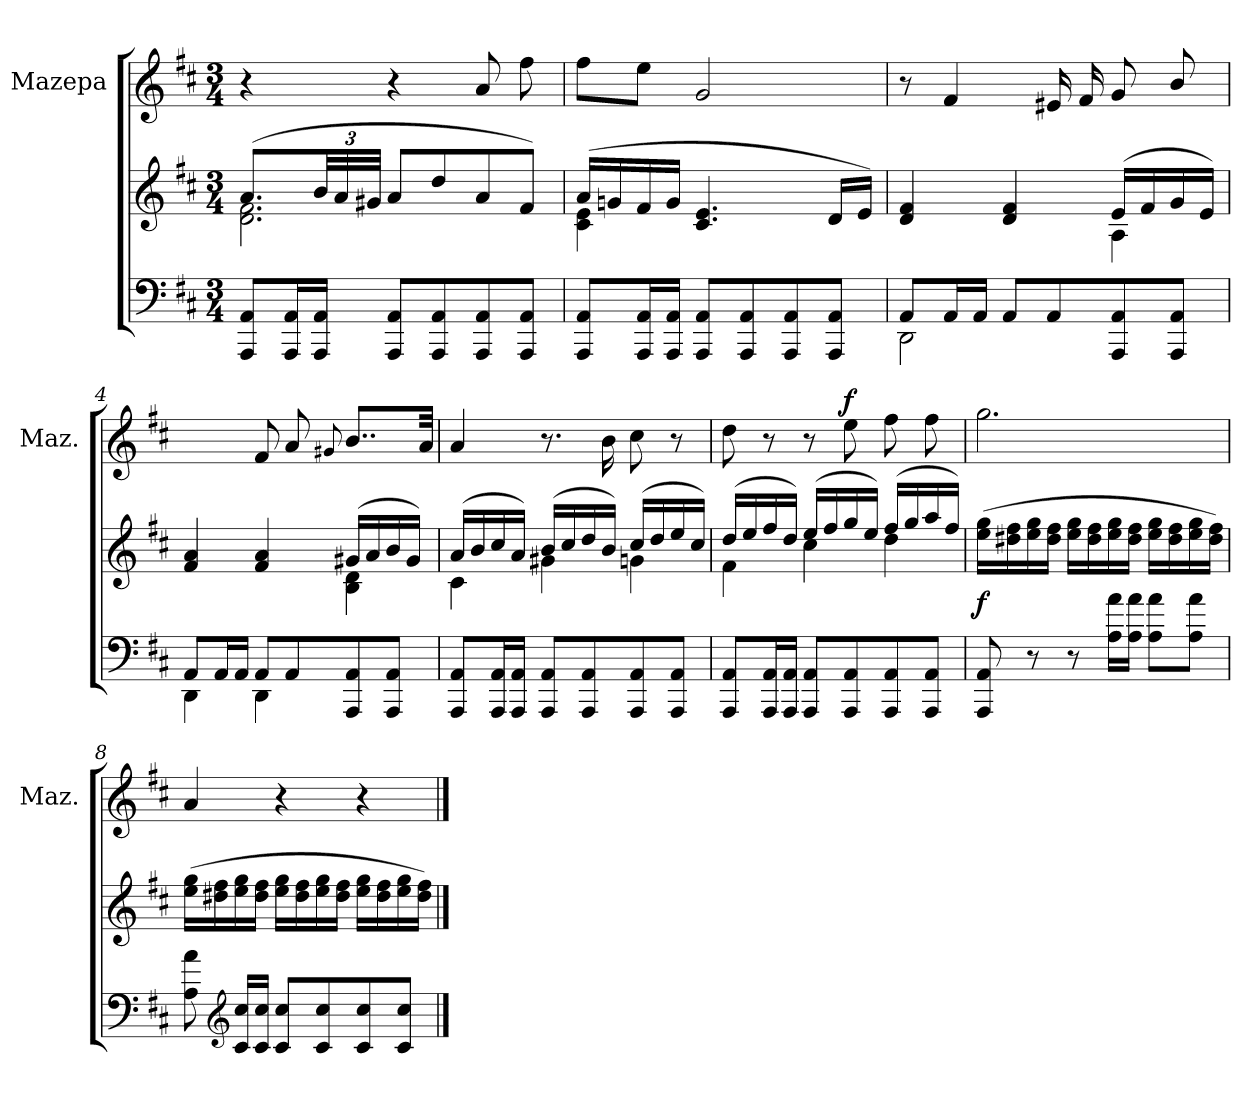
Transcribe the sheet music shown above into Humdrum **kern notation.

**kern	**kern	**dynam	**kern	**dynam
*part2	*part2	*part2	*part1	*part1
*staff3	*staff2	*staff2/3	*staff1	*staff1
*	*	*	*I"Mazepa	*
*	*	*	*I'Maz.	*
*clefF4	*clefG2	*	*clefG2	*
*k[f#c#]	*k[f#c#]	*	*k[f#c#]	*
*D:	*D:	*	*D:	*
*M3/4	*M3/4	*	*M3/4	*
=1	=1	=1	=1	=1
*	*^	*	*	*
8AA/ 8AAA/L	(>8.a/L	2.f#\ 2.d\	.	4r	.
16AA/ 16AAA/L	.	.	.	.	.
16AA/ 16AAA/JJ	48b/LL	.	.	.	.
.	48a/	.	.	.	.
.	48g#X/JJJ	.	.	.	.
8AA/ 8AAA/L	8a/L	.	.	4r	.
8AA/ 8AAA/	8dd/	.	.	.	.
8AA/ 8AAA/	8a/	.	.	8a	.
8AA/ 8AAA/J	8f#/J)	.	.	8ff#\	.
=2	=2	=2	=2	=2	=2
8AA/ 8AAA/L	(>16a/LL	4e\ 4c#\	.	8ff#\L	.
.	16gn/	.	.	.	.
16AA/ 16AAA/L	16f#/	.	.	8ee\J	.
16AA/ 16AAA/JJ	16g/JJ	.	.	.	.
8AA/ 8AAA/L	4.e/ 4.c#/	2ryy	.	2g/	.
8AA/ 8AAA/	.	.	.	.	.
8AA/ 8AAA/	.	.	.	.	.
8AA/ 8AAA/J	16d/LL	.	.	.	.
.	16e/JJ)	.	.	.	.
=3	=3	=3	=3	=3	=3
*^	*	*	*	*	*
8AA/L	2DD\	4f#/ 4d/	2ryy	.	8r	.
16AA/L	.	.	.	.	4f#/	.
16AA/JJ	.	.	.	.	.	.
8AA/L	.	4f#/ 4d/	.	.	.	.
8AA/	.	.	.	.	16e#X/	.
.	.	.	.	.	16f#/	.
8AA/ 8AAA/	4ryy	(>16e/LL	4A\	.	8g/	.
.	.	16f#/	.	.	.	.
8AA/ 8AAA/J	.	16g/	.	.	8b/	.
.	.	16e/JJ)	.	.	.	.
=4	=4	=4	=4	=4	=4	=4
8AA/L	4DD\	4a/ 4f#/	2ryy	.	4ryy	.
16AA/L	.	.	.	.	.	.
16AA/JJ	.	.	.	.	.	.
8AA/L	4DD\	4a/ 4f#/	.	.	8f#/	.
8AA/	.	.	.	.	8a/	.
.	.	.	.	.	8qqg#X/	.
8AA/ 8AAA/	4ryy	(>16g#X/LL	4d\ 4B\	.	8..b/L	.
.	.	16a/	.	.	.	.
8AA/ 8AAA/J	.	16b/	.	.	.	.
.	.	16g#/JJ)	.	.	.	.
.	.	.	.	.	32a/Jkk	.
*v	*v	*	*	*	*	*
=5	=5	=5	=5	=5	=5
8AA/ 8AAA/L	(>16a/LL	4c#\	.	4a/	.
.	16b/	.	.	.	.
16AA/ 16AAA/L	16cc#/	.	.	.	.
16AA/ 16AAA/JJ	16a/JJ)	.	.	.	.
8AA/ 8AAA/L	(>16b/LL	4g#X\	cresc.	8.r	.
.	16cc#/	.	.	.	.
8AA/ 8AAA/	16dd/	.	.	.	.
.	16b/JJ)	.	.	16b\	.
8AA/ 8AAA/	(>16cc#/LL	4gn\	.	8cc#\	.
.	16dd/	.	.	.	.
8AA/ 8AAA/J	16ee/	.	.	8r	.
.	16cc#/JJ)	.	.	.	.
=6	=6	=6	=6	=6	=6
8AA/ 8AAA/L	(>16dd/LL	4f#\	.	8dd\	.
.	16ee/	.	.	.	.
16AA/ 16AAA/L	16ff#/	.	.	8r	.
16AA/ 16AAA/JJ	16dd/JJ)	.	.	.	.
8AA/ 8AAA/L	(>16ee/LL	4cc#\	.	8r	.
.	16ff#/	.	.	.	.
!	!	!	!	!	!LO:DY:a
8AA/ 8AAA/	16gg/	.	.	8ee\	f
.	16ee/JJ)	.	.	.	.
8AA/ 8AAA/	(>16ff#/LL	4dd\	.	8ff#\	.
.	16gg/	.	.	.	.
8AA/ 8AAA/J	16aa/	.	.	8ff#\	.
.	16ff#/JJ)	.	.	.	.
*	*v	*v	*	*	*
=7	=7	=7	=7	=7
8AA/ 8AAA/	(>16gg\ 16ee\LL	f	2.gg\	.
.	16ff#\ 16dd#X\	.	.	.
8r	16gg\ 16ee\	.	.	.
.	16ff#\ 16dd#\JJ	.	.	.
8r	16gg\ 16ee\LL	.	.	.
.	16ff#\ 16dd#\	.	.	.
16a\ 16A\LL	16gg\ 16ee\	.	.	.
16a\ 16A\JJ	16ff#\ 16dd#\JJ	.	.	.
8a\ 8A\L	16gg\ 16ee\LL	.	.	.
.	16ff#\ 16dd#\	.	.	.
8a\ 8A\J	16gg\ 16ee\	.	.	.
.	16ff#\ 16dd#\JJ)	.	.	.
!!LO:LB:g=z
=8	=8	=8	=8	=8
8a\ 8A\	(>16gg\ 16ee\LL	.	4a/	.
.	16ff#\ 16dd#X\	.	.	.
*clefG2	*	*	*	*
16cc#/ 16c#/LL	16gg\ 16ee\	.	.	.
16cc#/ 16c#/JJ	16ff#\ 16dd#\JJ	.	.	.
8cc#/ 8c#/L	16gg\ 16ee\LL	.	4r	.
.	16ff#\ 16dd#\	.	.	.
8cc#/ 8c#/	16gg\ 16ee\	.	.	.
.	16ff#\ 16dd#\JJ	.	.	.
8cc#/ 8c#/	16gg\ 16ee\LL	.	4r	.
.	16ff#\ 16dd#\	.	.	.
8cc#/ 8c#/J	16gg\ 16ee\	.	.	.
.	16ff#\ 16dd#\JJ)	.	.	.
==	==	==	==	==
*-	*-	*-	*-	*-
